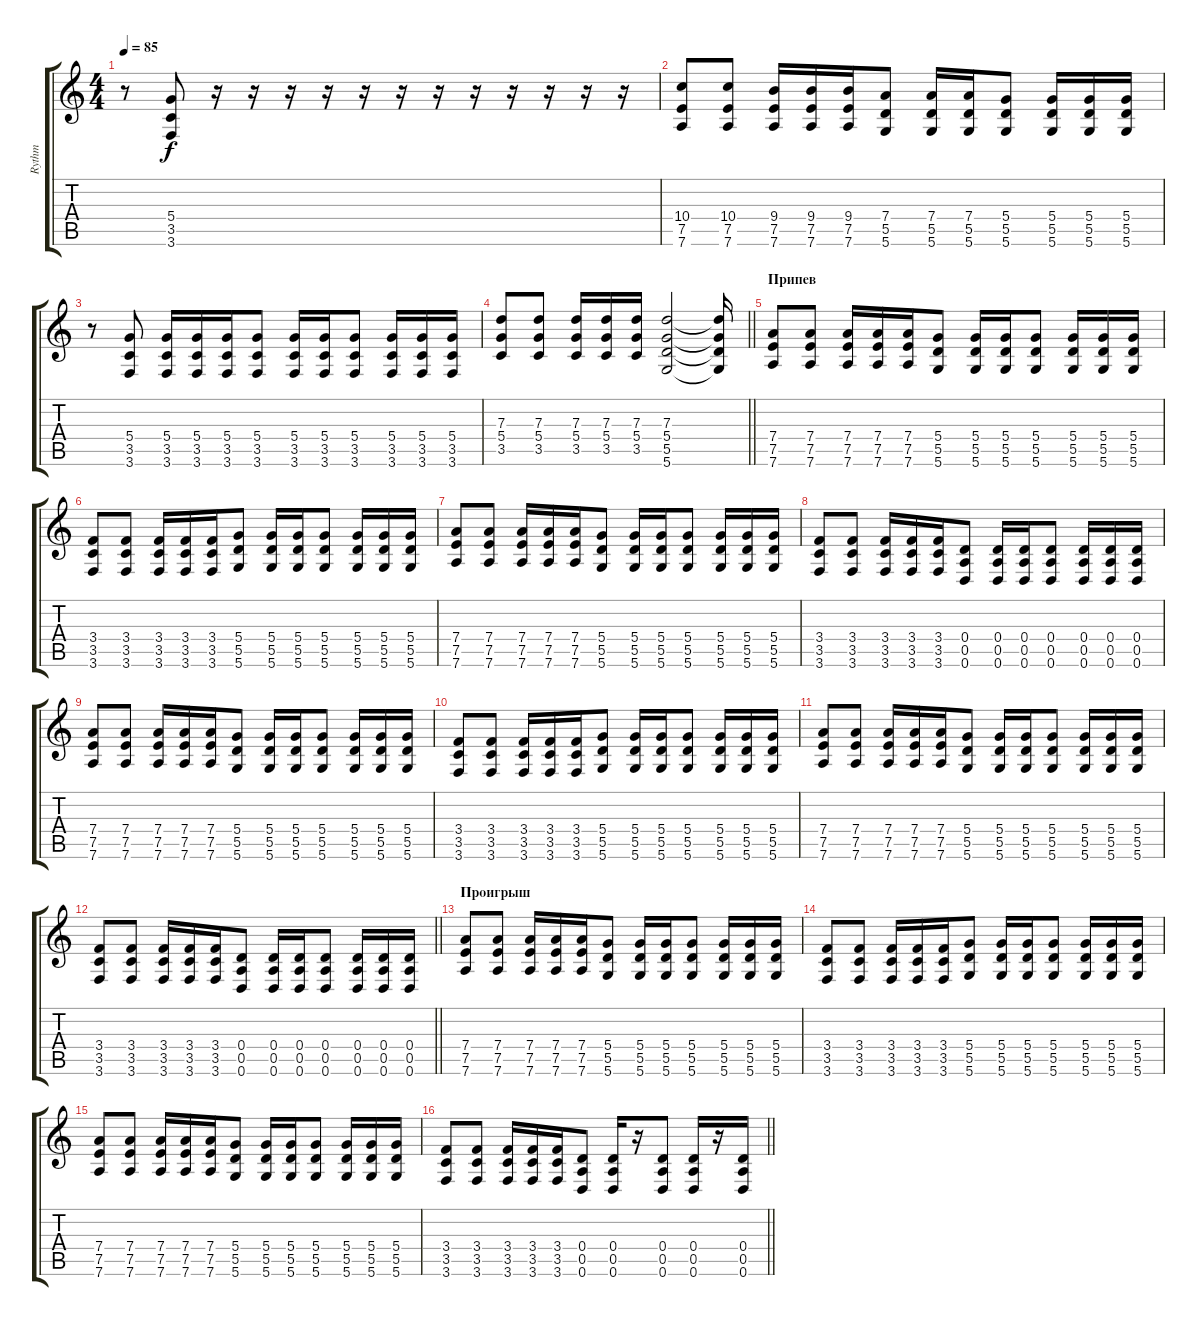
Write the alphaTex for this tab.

\track ("Rythm" "Rythm") {instrument distortionguitar}
\staff {score tabs}
\tuning (E4 B3 G3 D3 A2 D2) {hide}
\ts (4 4)
\tempo 85
\clef g2
\ks c
r.8{dy f} (5.4 3.5 3.6).8 r.16 r.16 r.16 r.16 r.16 r.16 r.16 r.16 r.16 r.16 r.16 r.16 |
(10.4 7.5 7.6).8 (10.4 7.5 7.6).8 (9.4 7.5 7.6).16 (9.4 7.5 7.6).16 (9.4 7.5 7.6).16 (7.4 5.5 5.6).8 (7.4 5.5 5.6).16 (7.4 5.5 5.6).16 (5.4 5.5 5.6).8 (5.4 5.5 5.6).16 (5.4 5.5 5.6).16 (5.4 5.5 5.6).16 |
r.8 (5.4 3.5 3.6).8 (5.4 3.5 3.6).16 (5.4 3.5 3.6).16 (5.4 3.5 3.6).16 (5.4 3.5 3.6).8 (5.4 3.5 3.6).16 (5.4 3.5 3.6).16 (5.4 3.5 3.6).8 (5.4 3.5 3.6).16 (5.4 3.5 3.6).16 (5.4 3.5 3.6).16 |
\barLineRight lightlight
(7.3 5.4 3.5).8 (7.3 5.4 3.5).8 (7.3 5.4 3.5).16 (7.3 5.4 3.5).16 (7.3 5.4 3.5).16 (7.3 5.4 5.5 5.6).2 (7.3{t} 5.4{t} 5.5{t} 5.6{t}).16 |
\section ("" "Припев")
(7.4 7.5 7.6).8 (7.4 7.5 7.6).8 (7.4 7.5 7.6).16 (7.4 7.5 7.6).16 (7.4 7.5 7.6).16 (5.4 5.5 5.6).8 (5.4 5.5 5.6).16 (5.4 5.5 5.6).16 (5.4 5.5 5.6).8 (5.4 5.5 5.6).16 (5.4 5.5 5.6).16 (5.4 5.5 5.6).16 |
(3.4 3.5 3.6).8 (3.4 3.5 3.6).8 (3.4 3.5 3.6).16 (3.4 3.5 3.6).16 (3.4 3.5 3.6).16 (5.4 5.5 5.6).8 (5.4 5.5 5.6).16 (5.4 5.5 5.6).16 (5.4 5.5 5.6).8 (5.4 5.5 5.6).16 (5.4 5.5 5.6).16 (5.4 5.5 5.6).16 |
(7.4 7.5 7.6).8 (7.4 7.5 7.6).8 (7.4 7.5 7.6).16 (7.4 7.5 7.6).16 (7.4 7.5 7.6).16 (5.4 5.5 5.6).8 (5.4 5.5 5.6).16 (5.4 5.5 5.6).16 (5.4 5.5 5.6).8 (5.4 5.5 5.6).16 (5.4 5.5 5.6).16 (5.4 5.5 5.6).16 |
(3.4 3.5 3.6).8 (3.4 3.5 3.6).8 (3.4 3.5 3.6).16 (3.4 3.5 3.6).16 (3.4 3.5 3.6).16 (0.4 0.5 0.6).8 (0.4 0.5 0.6).16 (0.4 0.5 0.6).16 (0.4 0.5 0.6).8 (0.4 0.5 0.6).16 (0.4 0.5 0.6).16 (0.4 0.5 0.6).16 |
(7.4 7.5 7.6).8 (7.4 7.5 7.6).8 (7.4 7.5 7.6).16 (7.4 7.5 7.6).16 (7.4 7.5 7.6).16 (5.4 5.5 5.6).8 (5.4 5.5 5.6).16 (5.4 5.5 5.6).16 (5.4 5.5 5.6).8 (5.4 5.5 5.6).16 (5.4 5.5 5.6).16 (5.4 5.5 5.6).16 |
(3.4 3.5 3.6).8 (3.4 3.5 3.6).8 (3.4 3.5 3.6).16 (3.4 3.5 3.6).16 (3.4 3.5 3.6).16 (5.4 5.5 5.6).8 (5.4 5.5 5.6).16 (5.4 5.5 5.6).16 (5.4 5.5 5.6).8 (5.4 5.5 5.6).16 (5.4 5.5 5.6).16 (5.4 5.5 5.6).16 |
(7.4 7.5 7.6).8 (7.4 7.5 7.6).8 (7.4 7.5 7.6).16 (7.4 7.5 7.6).16 (7.4 7.5 7.6).16 (5.4 5.5 5.6).8 (5.4 5.5 5.6).16 (5.4 5.5 5.6).16 (5.4 5.5 5.6).8 (5.4 5.5 5.6).16 (5.4 5.5 5.6).16 (5.4 5.5 5.6).16 |
\barLineRight lightlight
(3.4 3.5 3.6).8 (3.4 3.5 3.6).8 (3.4 3.5 3.6).16 (3.4 3.5 3.6).16 (3.4 3.5 3.6).16 (0.4 0.5 0.6).8 (0.4 0.5 0.6).16 (0.4 0.5 0.6).16 (0.4 0.5 0.6).8 (0.4 0.5 0.6).16 (0.4 0.5 0.6).16 (0.4 0.5 0.6).16 |
\section ("" "Проигрыш")
(7.4 7.5 7.6).8 (7.4 7.5 7.6).8 (7.4 7.5 7.6).16 (7.4 7.5 7.6).16 (7.4 7.5 7.6).16 (5.4 5.5 5.6).8 (5.4 5.5 5.6).16 (5.4 5.5 5.6).16 (5.4 5.5 5.6).8 (5.4 5.5 5.6).16 (5.4 5.5 5.6).16 (5.4 5.5 5.6).16 |
(3.4 3.5 3.6).8 (3.4 3.5 3.6).8 (3.4 3.5 3.6).16 (3.4 3.5 3.6).16 (3.4 3.5 3.6).16 (5.4 5.5 5.6).8 (5.4 5.5 5.6).16 (5.4 5.5 5.6).16 (5.4 5.5 5.6).8 (5.4 5.5 5.6).16 (5.4 5.5 5.6).16 (5.4 5.5 5.6).16 |
(7.4 7.5 7.6).8 (7.4 7.5 7.6).8 (7.4 7.5 7.6).16 (7.4 7.5 7.6).16 (7.4 7.5 7.6).16 (5.4 5.5 5.6).8 (5.4 5.5 5.6).16 (5.4 5.5 5.6).16 (5.4 5.5 5.6).8 (5.4 5.5 5.6).16 (5.4 5.5 5.6).16 (5.4 5.5 5.6).16 |
\barLineRight lightlight
(3.4 3.5 3.6).8 (3.4 3.5 3.6).8 (3.4 3.5 3.6).16 (3.4 3.5 3.6).16 (3.4 3.5 3.6).16 (0.4 0.5 0.6).8 (0.4 0.5 0.6).16 r.16 (0.4 0.5 0.6).8 (0.4 0.5 0.6).16 r.16 (0.4 0.5 0.6).16
